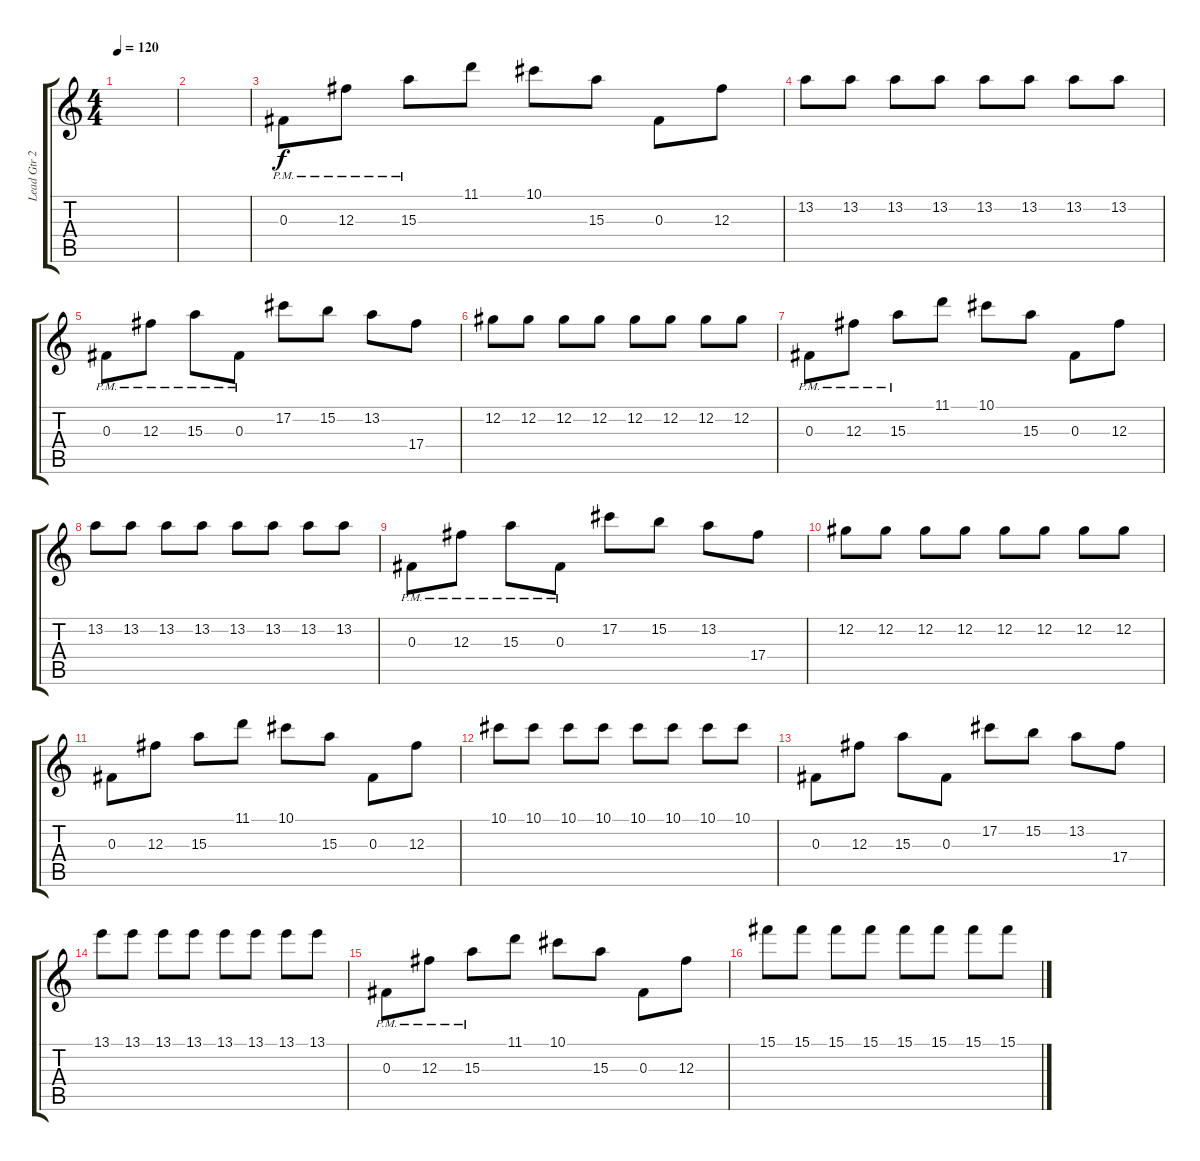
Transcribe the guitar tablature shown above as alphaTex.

\track ("Lead Gtr 2" "Lead Gtr 2") {instrument overdrivenguitar}
\staff {score tabs}
\tuning (Eb4 Ab3 Gb3 Db3 Gb2 Db2) {hide}
\ts (4 4)
\tempo 120
\clef g2
\ks c
|
|
0.3{pm}.8 12.3{pm}.8 15.3{pm}.8 11.1.8 10.1.8 15.3.8 0.3.8 12.3.8 |
13.2.8 13.2.8 13.2.8 13.2.8 13.2.8 13.2.8 13.2.8 13.2.8 |
0.3{pm}.8 12.3{pm}.8 15.3{pm}.8 0.3{pm}.8 17.2.8 15.2.8 13.2.8 17.4.8 |
12.2.8 12.2.8 12.2.8 12.2.8 12.2.8 12.2.8 12.2.8 12.2.8 |
0.3{pm}.8 12.3{pm}.8 15.3{pm}.8 11.1.8 10.1.8 15.3.8 0.3.8 12.3.8 |
13.2.8 13.2.8 13.2.8 13.2.8 13.2.8 13.2.8 13.2.8 13.2.8 |
0.3{pm}.8 12.3{pm}.8 15.3{pm}.8 0.3{pm}.8 17.2.8 15.2.8 13.2.8 17.4.8 |
12.2.8 12.2.8 12.2.8 12.2.8 12.2.8 12.2.8 12.2.8 12.2.8 |
0.3.8 12.3.8 15.3.8 11.1.8 10.1.8 15.3.8 0.3.8 12.3.8 |
10.1.8 10.1.8 10.1.8 10.1.8 10.1.8 10.1.8 10.1.8 10.1.8 |
0.3.8 12.3.8 15.3.8 0.3.8 17.2.8 15.2.8 13.2.8 17.4.8 |
13.1.8 13.1.8 13.1.8 13.1.8 13.1.8 13.1.8 13.1.8 13.1.8 |
0.3{pm}.8 12.3{pm}.8 15.3{pm}.8 11.1.8 10.1.8 15.3.8 0.3.8 12.3.8 |
15.1.8 15.1.8 15.1.8 15.1.8 15.1.8 15.1.8 15.1.8 15.1.8
